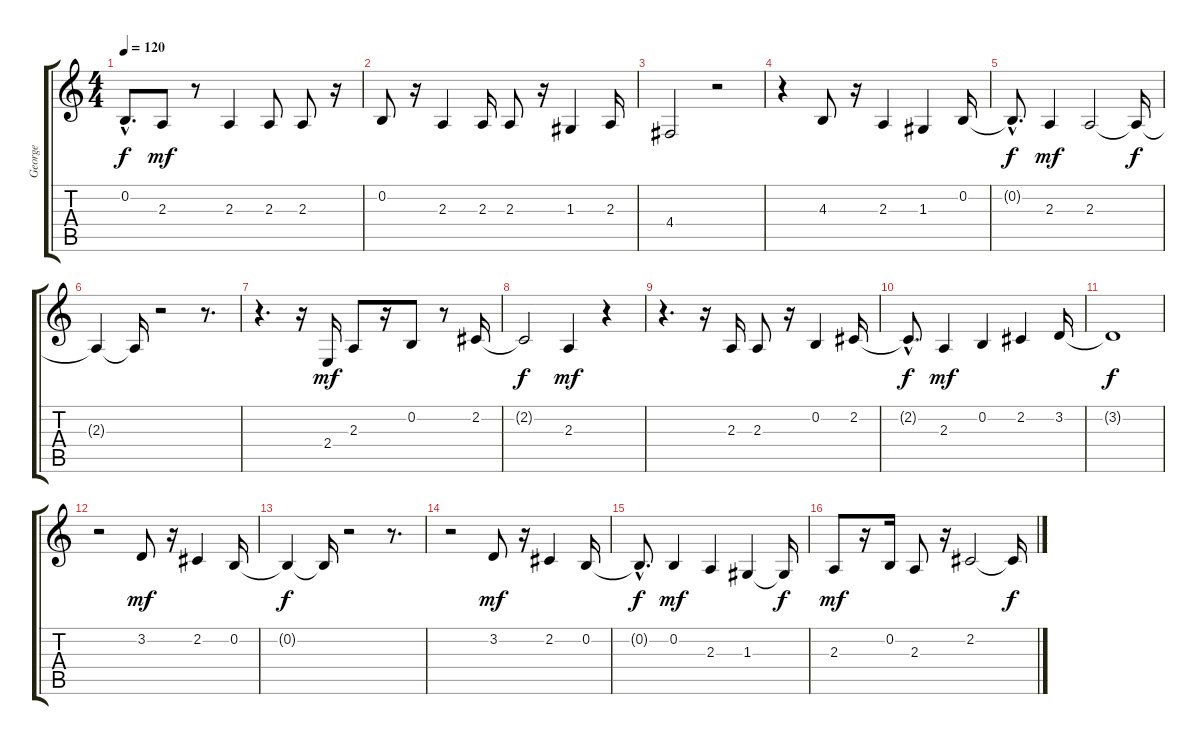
\track ("George" "George") {instrument choiraahs}
\staff {score tabs}
\tuning (E4 B3 G3 D3 A2 E2) {hide}
\ts (4 4)
\tempo 120
\clef g2
\ks c
0.2{hac t}.8{d dy f} 2.3.8{dy mf} r.8 2.3.4 2.3.8 2.3.8 r.16 |
0.2.8 r.16 2.3.4 2.3.16 2.3.8 r.16 1.3.4 2.3.16 |
4.4.2 r.2 |
r.4 4.3.8 r.16 2.3.4 1.3.4 0.2.16 |
0.2{hac t}.8{d dy f} 2.3.4{dy mf} 2.3.2 2.3{t}.16{dy f} |
2.3{t}.4 2.3{t}.16 r.2 r.8{d} |
r.4{d} r.16 2.4.16{dy mf} 2.3.8 r.16 0.2.8 r.8 2.2.16 |
2.2{t}.2{dy f} 2.3.4{dy mf} r.4 |
r.4{d} r.16 2.3.16 2.3.8 r.16 0.2.4 2.2.16 |
2.2{hac t}.8{d dy f} 2.3.4{dy mf} 0.2.4 2.2.4 3.2.16 |
3.2{t}.1{dy f} |
r.2 3.2.8{dy mf} r.16 2.2.4 0.2.16 |
0.2{t}.4{dy f} 0.2{t}.16 r.2 r.8{d} |
r.2 3.2.8{dy mf} r.16 2.2.4 0.2.16 |
0.2{hac t}.8{d dy f} 0.2.4{dy mf} 2.3.4 1.3.4 1.3{t}.16{dy f} |
2.3.8{dy mf} r.16 0.2.16 2.3.8 r.16 2.2.2 2.2{t}.16{dy f}
